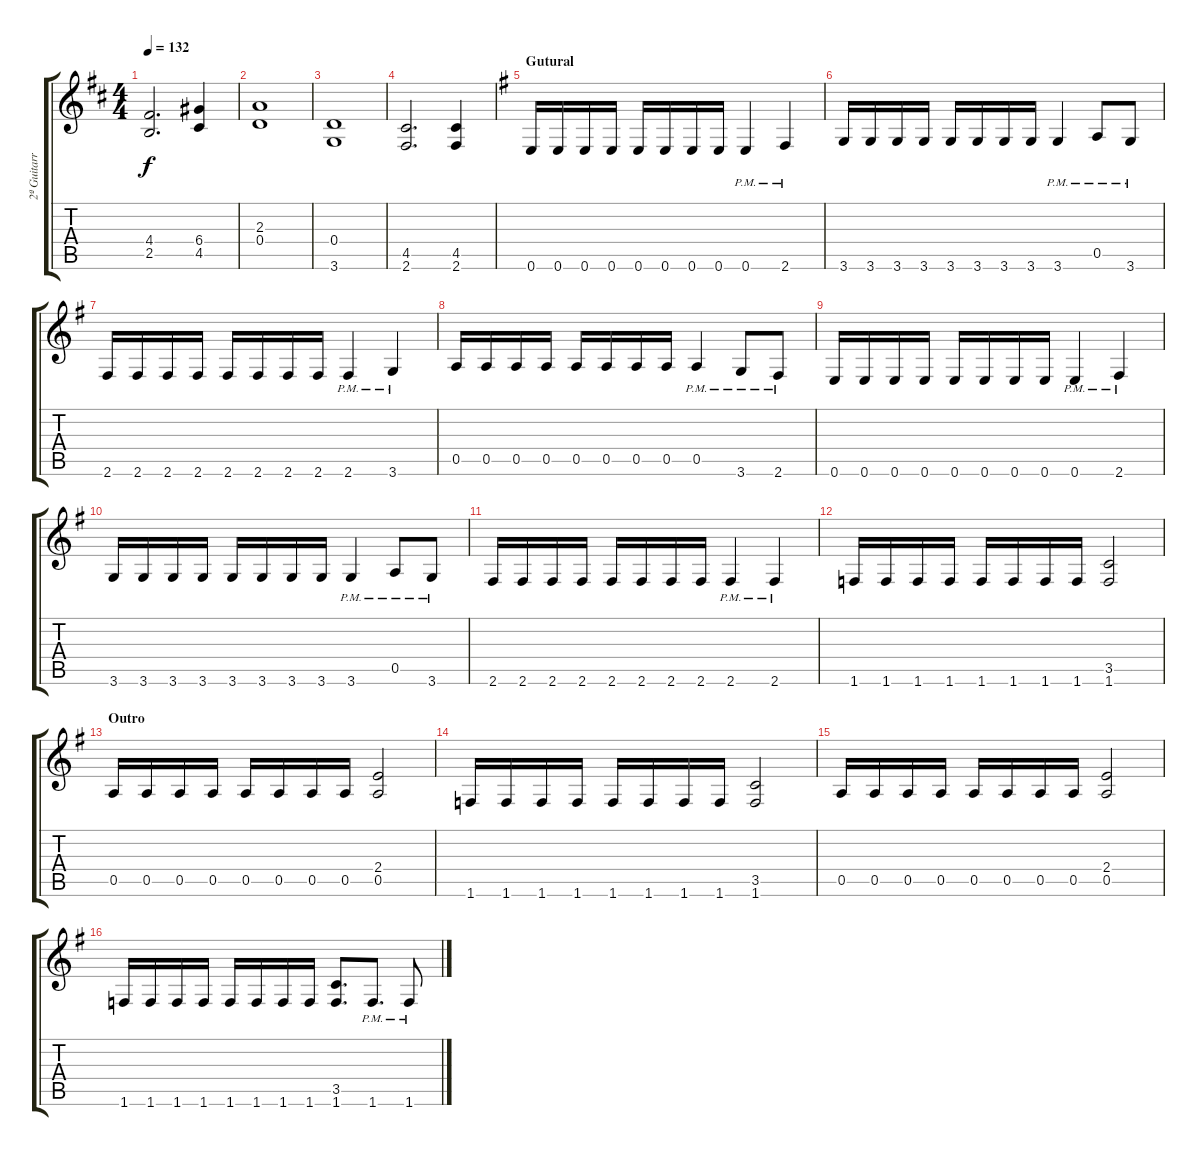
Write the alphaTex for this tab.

\track ("2ª Guitarra" "2ª Guitarr") {instrument distortionguitar}
\staff {score tabs}
\tuning (E4 B3 G3 D3 A2 E2) {hide}
\ts (4 4)
\tempo 132
\clef g2
\ks bminor
(4.4 2.5).2{d dy f} (6.4 4.5).4 |
(2.3 0.4).1 |
(0.4 3.6).1 |
(4.5 2.6).2{d} (4.5 2.6).4 |
\section ("" "Gutural")
\ks g
0.6.16 0.6.16 0.6.16 0.6.16 0.6.16 0.6.16 0.6.16 0.6.16 0.6{pm}.4 2.6{pm}.4 |
3.6.16 3.6.16 3.6.16 3.6.16 3.6.16 3.6.16 3.6.16 3.6.16 3.6{pm}.4 0.5{pm}.8 3.6{pm}.8 |
2.6.16 2.6.16 2.6.16 2.6.16 2.6.16 2.6.16 2.6.16 2.6.16 2.6{pm}.4 3.6{pm}.4 |
0.5.16 0.5.16 0.5.16 0.5.16 0.5.16 0.5.16 0.5.16 0.5.16 0.5{pm}.4 3.6{pm}.8 2.6{pm}.8 |
0.6.16 0.6.16 0.6.16 0.6.16 0.6.16 0.6.16 0.6.16 0.6.16 0.6{pm}.4 2.6{pm}.4 |
3.6.16 3.6.16 3.6.16 3.6.16 3.6.16 3.6.16 3.6.16 3.6.16 3.6{pm}.4 0.5{pm}.8 3.6{pm}.8 |
2.6.16 2.6.16 2.6.16 2.6.16 2.6.16 2.6.16 2.6.16 2.6.16 2.6{pm}.4 2.6{pm}.4 |
1.6.16 1.6.16 1.6.16 1.6.16 1.6.16 1.6.16 1.6.16 1.6.16 (3.5 1.6).2 |
\section ("" "Outro")
0.5.16 0.5.16 0.5.16 0.5.16 0.5.16 0.5.16 0.5.16 0.5.16 (2.4 0.5).2 |
1.6.16 1.6.16 1.6.16 1.6.16 1.6.16 1.6.16 1.6.16 1.6.16 (3.5 1.6).2 |
0.5.16 0.5.16 0.5.16 0.5.16 0.5.16 0.5.16 0.5.16 0.5.16 (2.4 0.5).2 |
1.6.16 1.6.16 1.6.16 1.6.16 1.6.16 1.6.16 1.6.16 1.6.16 (3.5 1.6).8{d} 1.6{pm}.8{d} 1.6{pm}.8
